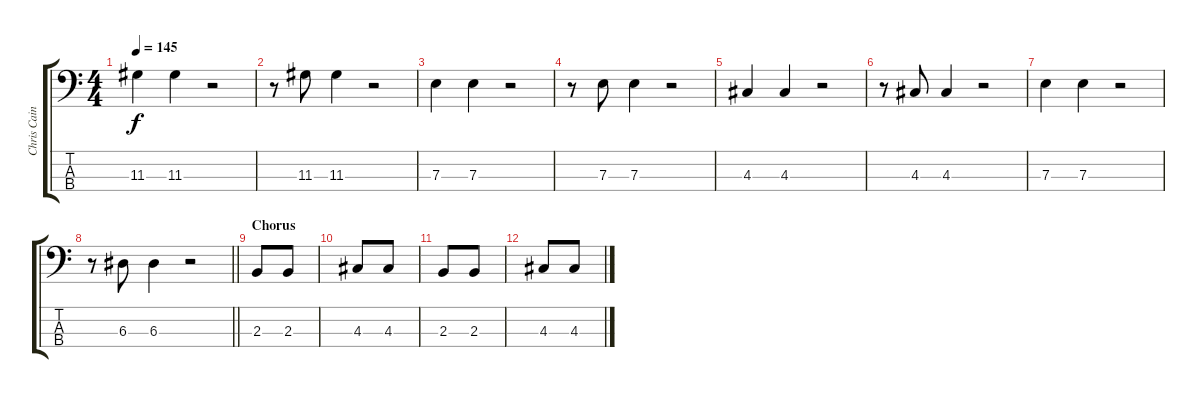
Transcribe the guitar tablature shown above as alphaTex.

\track ("Chris Cain - Bass" "Chris Cain") {instrument electricbasspick}
\staff {score tabs}
\tuning (G2 D2 A1 E1) {hide}
\ts (4 4)
\tempo 145
\clef f4
\ks c
11.3.4{dy f} 11.3.4 r.2 |
r.8 11.3.8 11.3.4 r.2 |
7.3.4 7.3.4 r.2 |
r.8 7.3.8 7.3.4 r.2 |
4.3.4 4.3.4 r.2 |
r.8 4.3.8 4.3.4 r.2 |
7.3.4 7.3.4 r.2 |
\barLineRight lightlight
r.8 6.3.8 6.3.4 r.2 |
\section ("" "Chorus")
2.3.8 2.3.8 |
4.3.8 4.3.8 |
2.3.8 2.3.8 |
4.3.8 4.3.8
